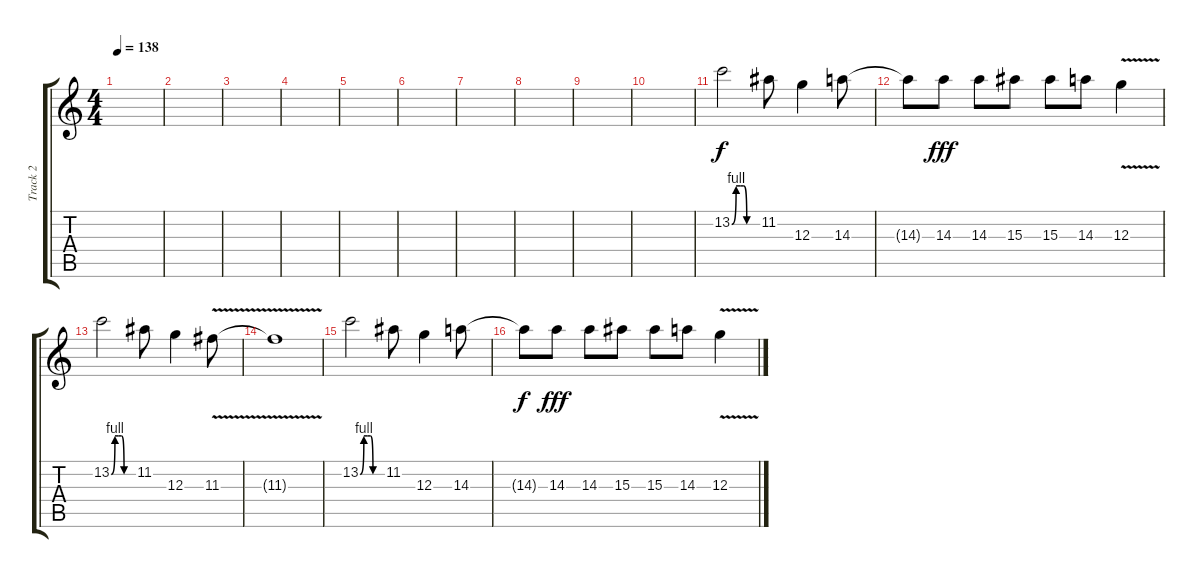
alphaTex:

\track ("Track 2" "Track 2") {instrument distortionguitar}
\staff {score tabs}
\tuning (E4 B3 G3 D3 A2 E2) {hide}
\ts (4 4)
\tempo 138
\clef g2
\ks c
|
|
|
|
|
|
|
|
|
|
13.2{be (custom 0 0 10 4 20 4 28 4 35 0 41 0 60 0)}.2 11.2.8 12.3.4 14.3.8 |
14.3{t}.8{dy f} 14.3.8{dy fff} 14.3.8 15.3.8 15.3.8 14.3.8 12.3{v}.4 |
13.2{be (custom 0 0 10 4 20 4 28 4 35 0 41 0 60 0)}.2 11.2.8 12.3.4 11.3{v}.8 |
11.3{t}.1 |
13.2{be (custom 0 0 10 4 20 4 28 4 35 0 41 0 60 0)}.2 11.2.8 12.3.4 14.3.8 |
14.3{t}.8{dy f} 14.3.8{dy fff} 14.3.8 15.3.8 15.3.8 14.3.8 12.3{v}.4
